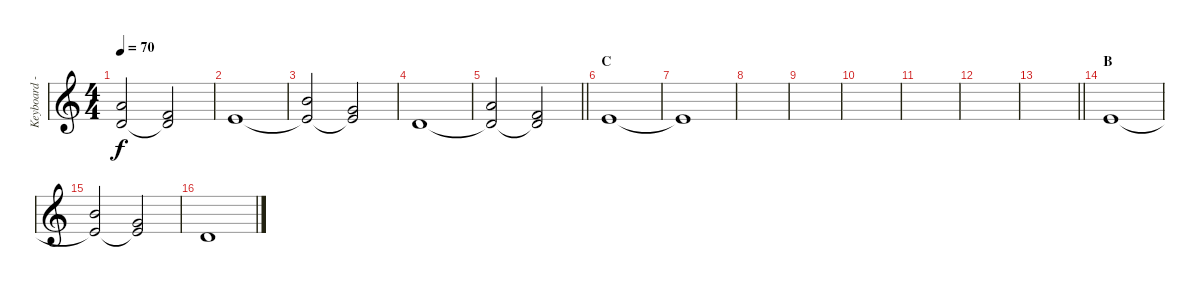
\track ("Keyboard - Pad2 B" "Keyboard -") {instrument pad3polysynth}
\staff {score}
\tuning (E4 B3 G3 D3 A2 E2) {hide}
\ts (4 4)
\tempo 70
\clef g2
\ks c
(5.1 3.2{t}).2{dy f} (1.1 3.2{t}).2 |
5.2.1 |
(7.1 5.2{t}).2 (3.1 5.2{t}).2 |
3.2.1 |
\barLineRight lightlight
(5.1 3.2{t}).2 (1.1 3.2{t}).2 |
\section ("" "C")
0.1.1 |
0.1{t}.1 |
|
|
|
|
|
\barLineRight lightlight
|
\section ("" "B")
5.2.1 |
(7.1 5.2{t}).2 (3.1 5.2{t}).2 |
3.2.1
